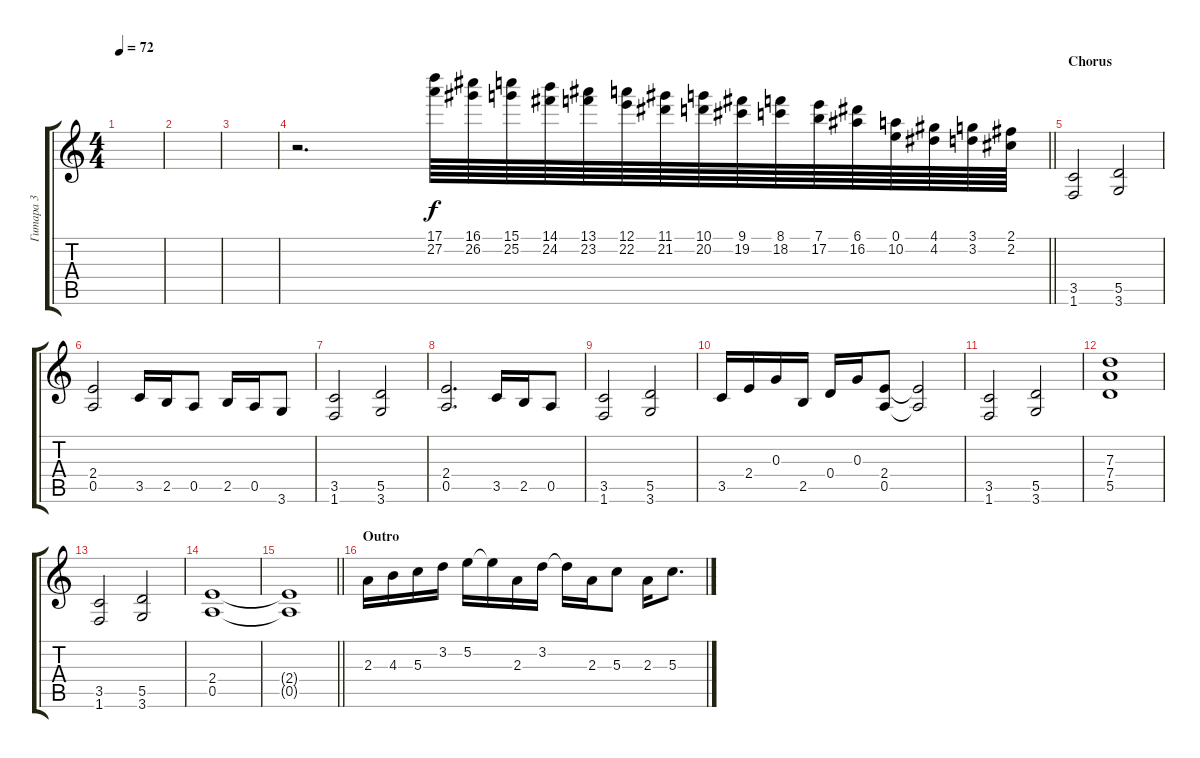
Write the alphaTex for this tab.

\track ("Гитара 3" "Гитара 3") {instrument distortionguitar}
\staff {score tabs}
\tuning (E4 B3 G3 D3 A2 E2) {hide}
\ts (4 4)
\tempo 72
\clef g2
\ks c
|
|
|
\barLineRight lightlight
r.2{d} (17.1 27.2).64{volume 15} (16.1 26.2).64 (15.1 25.2).64 (14.1 24.2).64 (13.1 23.2).64 (12.1 22.2).64 (11.1 21.2).64 (10.1 20.2).64 (9.1 19.2).64 (8.1 18.2).64 (7.1 17.2).64 (6.1 16.2).64 (0.1 10.2).64 (4.1 4.2).64 (3.1 3.2).64 (2.1 2.2).64 |
\section ("" "Chorus")
(3.5 1.6).2{volume 16} (5.5 3.6).2 |
(2.4 0.5).2 3.5.16 2.5.16 0.5.8 2.5.16 0.5.16 3.6.8 |
(3.5 1.6).2 (5.5 3.6).2 |
(2.4 0.5).2{d} 3.5.16 2.5.16 0.5.8 |
(3.5 1.6).2 (5.5 3.6).2 |
3.5.16 2.4.16 0.3.16 2.5.16 0.4.16 0.3.16 (2.4 0.5).8 (2.4{t} 0.5{t}).2 |
(3.5 1.6).2 (5.5 3.6).2 |
(7.3 7.4 5.5).1 |
(3.5 1.6).2 (5.5 3.6).2 |
(2.4 0.5).1 |
\barLineRight lightlight
(2.4{t} 0.5{t}).1 |
\section ("" "Outro")
2.3.16{instrument acousticguitarnylon} 4.3.16 5.3.16 3.2.16 5.2.16 5.2{t}.16 2.3.16 3.2.16 3.2{t}.16 2.3.16 5.3.8 2.3.16 5.3.8{d}
